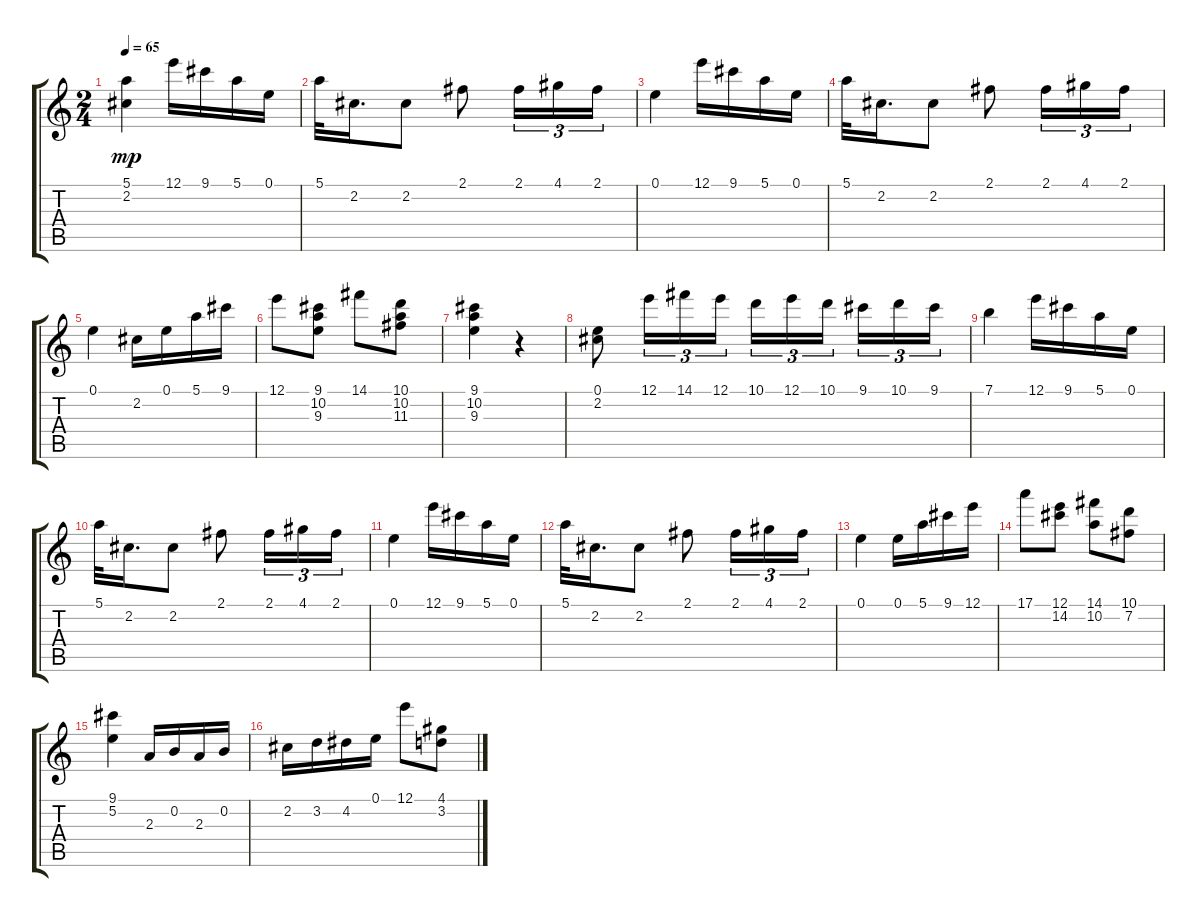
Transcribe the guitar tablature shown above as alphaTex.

\track "" {instrument acousticguitarnylon}
\staff {score tabs}
\tuning (E4 B3 G3 D3 A2 D2) {hide}
\ts (2 4)
\tempo 65
\clef g2
\ks c
(5.1 2.2).4{dy mp} 12.1.16 9.1.16 5.1.16 0.1.16 |
5.1.32 2.2.16{d} 2.2.8 2.1.8 2.1.16{tu (3 2)} 4.1.16{tu (3 2)} 2.1.16{tu (3 2)} |
0.1.4 12.1.16 9.1.16 5.1.16 0.1.16 |
5.1.32 2.2.16{d} 2.2.8 2.1.8 2.1.16{tu (3 2)} 4.1.16{tu (3 2)} 2.1.16{tu (3 2)} |
0.1.4 2.2.16 0.1.16 5.1.16 9.1.16 |
12.1.8 (9.1 10.2 9.3).8 14.1.8 (10.1 10.2 11.3).8 |
(9.1 10.2 9.3).4 r.4 |
(0.1 2.2).8 12.1.16{tu (3 2)} 14.1.16{tu (3 2)} 12.1.16{tu (3 2)} 10.1.16{tu (3 2)} 12.1.16{tu (3 2)} 10.1.16{tu (3 2)} 9.1.16{tu (3 2)} 10.1.16{tu (3 2)} 9.1.16{tu (3 2)} |
7.1.4 12.1.16 9.1.16 5.1.16 0.1.16 |
5.1.32 2.2.16{d} 2.2.8 2.1.8 2.1.16{tu (3 2)} 4.1.16{tu (3 2)} 2.1.16{tu (3 2)} |
0.1.4 12.1.16 9.1.16 5.1.16 0.1.16 |
5.1.32 2.2.16{d} 2.2.8 2.1.8 2.1.16{tu (3 2)} 4.1.16{tu (3 2)} 2.1.16{tu (3 2)} |
0.1.4 0.1.16 5.1.16 9.1.16 12.1.16 |
17.1.8 (12.1 14.2).8 (14.1 10.2).8 (10.1 7.2).8 |
(9.1 5.2).4 2.3.16 0.2.16 2.3.16 0.2.16 |
2.2.16 3.2.16 4.2.16 0.1.16 12.1.8 (4.1 3.2).8
